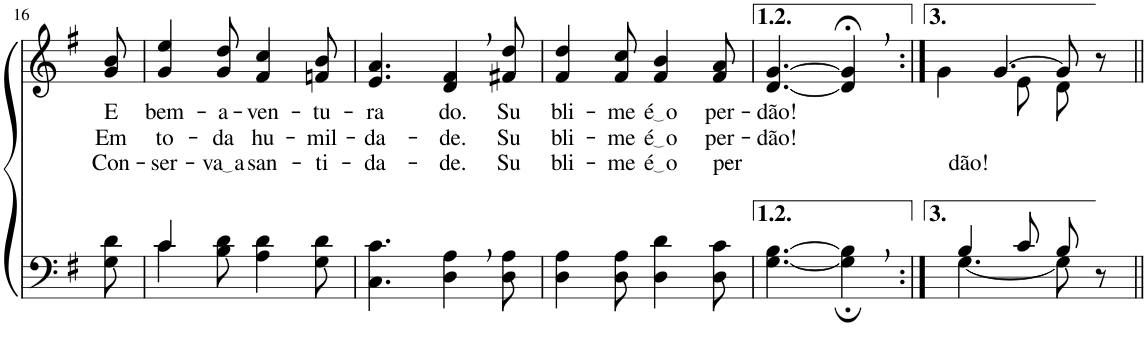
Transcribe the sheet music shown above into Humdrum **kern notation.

**kern	**kern	**text	**text	**text
*part2	*part1	*part1	*part1	*part1
*staff2	*staff1	*staff1	*staff1	*staff1
*I"Parte III e IV	*I"Parte I e II	*	*	*
!!LO:PB:g=z
*clefF4	*clefG2	*	*	*
*Trd1c2	*Trd1c2	*	*	*
*k[f#]	*k[f#]	*	*	*
*M6/8	*M6/8	*	*	*
=16	=16	=16	=16	=16
!	!	!LO:LY:b	!LO:LY:b	!LO:LY:b
8G\ 8d\	8g/ 8b/	E	Em	Con-
=17	=17	=17	=17	=17
*^	*	*	*	*
!	!	!	!LO:LY:b	!LO:LY:b	!LO:LY:b
4c/	4c\	4g/ 4ee/	bem-	to-	-ser-
!	!	!	!LO:LY:b	!LO:LY:b	!LO:LY:b
2ryy	8B\ 8d\	8g/ 8dd/	-a-	-da	va a
!	!	!	!LO:LY:b	!LO:LY:b	!LO:LY:b
.	4A\ 4d\	4f#/ 4cc/	-ven-	hu-	san-
!	!	!	!LO:LY:b	!LO:LY:b	!LO:LY:b
.	8G\ 8d\	8fn/ 8b/	-tu-	-mil-	-ti-
=18	=18	=18	=18	=18	=18
!	!	!	!LO:LY:b	!LO:LY:b	!LO:LY:b
*v	*v	*	*	*	*
4.C\ 4.c\	4.e/ 4.a/	-ra	-da-	-da-
!	!	!LO:LY:b	!LO:LY:b	!LO:LY:b
4D\, 4A\,	4d/, 4f#/,	do.	-de.	-de.
!	!	!LO:LY:b	!LO:LY:b	!LO:LY:b
8D\ 8A\	8f#X/ 8dd/	Su	Su	Su
=19	=19	=19	=19	=19
!	!	!LO:LY:b	!LO:LY:b	!LO:LY:b
4D\ 4A\	4f#/ 4dd/	bli-	bli-	bli-
!	!	!LO:LY:b	!LO:LY:b	!LO:LY:b
8D\ 8A\	8f#/ 8cc/	-me	-me	-me
!	!	!LO:LY:b	!LO:LY:b	!LO:LY:b
4D\ 4d\	4f#/ 4b/	é o	é o	é o
!	!	!LO:LY:b	!LO:LY:b	!LO:LY:b
8D\ 8c\	8f#/ 8a/	per-	per-	per-
=20	=20	=20	=20	=20
!	!	!LO:LY:b	!LO:LY:b	!
[4.G\ [4.B\	[4.d/ [4.g/	-dão!	-dão!	.
4G\];, 4B\];,	4d/];<, 4g/];<,	.	.	.
=21:|!	=21:|!	=21:|!	=21:|!	=21:|!
*^	*	*	*	*
!	!	!	!	!	!LO:LY:b
*	*	*^	*	*	*
4B/	[4.G\	[4.g/	4g\	.	.	-dão!
8c/L	.	.	8e\L	.	.	.
8B/J	8G\]	8g/]	8d\J	.	.	.
8r	8ryy	8r	8ryy	.	.	.
*v	*v	*	*	*	*	*
*	*v	*v	*	*	*
=||	=||	=||	=||	=||
*-	*-	*-	*-	*-
